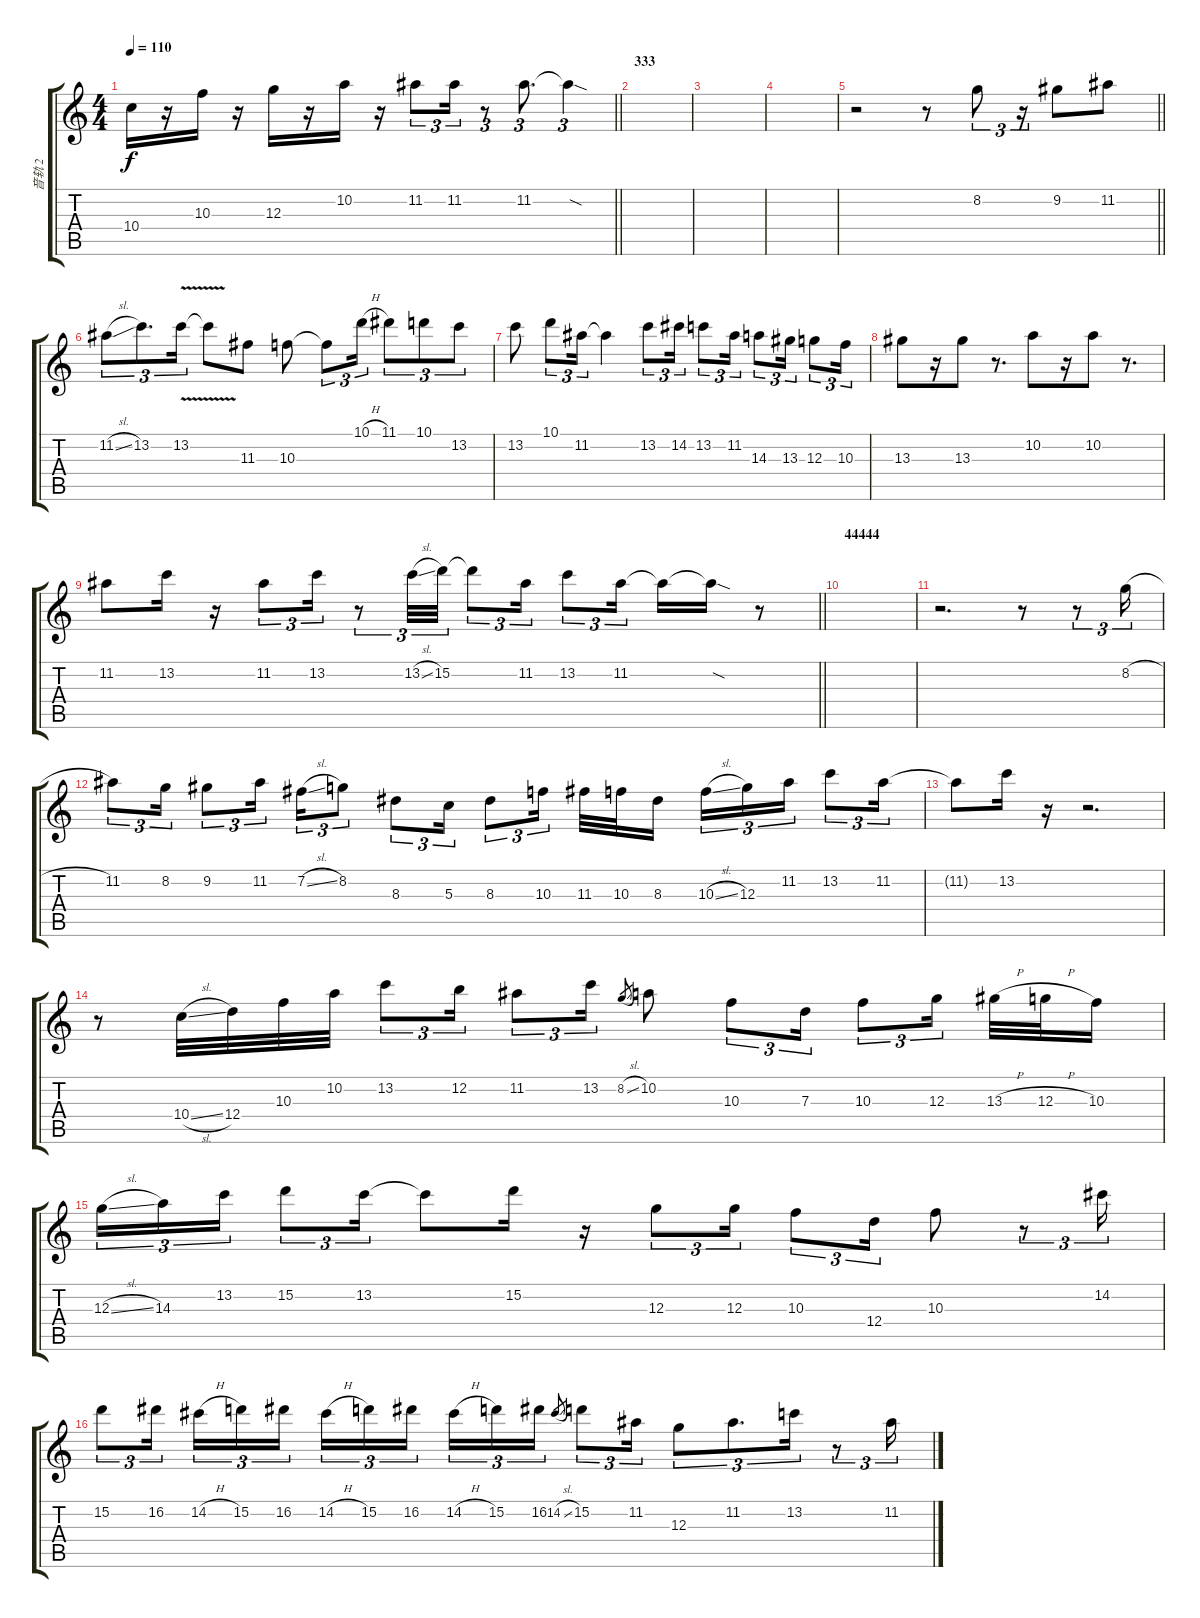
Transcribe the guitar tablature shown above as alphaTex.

\track ("音轨 2" "音轨 2") {instrument electricguitarjazz}
\staff {score tabs}
\tuning (E4 B3 G3 D3 A2 E2) {hide}
\ts (4 4)
\tempo 110
\clef g2
\barLineRight lightlight
\ks c
10.4.16{dy f} r.16 10.3.16 r.16 12.3.16 r.16 10.2.16 r.16 11.2.8{tu (3 2)} 11.2.16{tu (3 2)} r.8{tu (3 2)} 11.2.8{d tu (3 2)} 11.2{sod t}.4{tu (3 2)} |
\section ("" "333")
|
|
|
\barLineRight lightlight
r.2 r.8 8.2.8{tu (3 2)} r.16{tu (3 2)} 9.2.8 11.2.8 |
\section ("" " ")
11.2{sl}.8{tu (3 2)} 13.2.8{d tu (3 2)} 13.2{v}.16{tu (3 2)} 13.2{t}.8 11.3.8 10.3.8 10.3{t}.8{tu (3 2)} 10.1{h}.16{tu (3 2)} 11.1.8{tu (3 2)} 10.1.8{tu (3 2)} 13.2.8{tu (3 2)} |
13.2.8 10.1.8{tu (3 2)} 11.2.16{tu (3 2)} 11.2{t}.4 13.2.8{tu (3 2)} 14.2.16{tu (3 2)} 13.2.8{tu (3 2)} 11.2.16{tu (3 2)} 14.3.8{tu (3 2)} 13.3.16{tu (3 2)} 12.3.8{tu (3 2)} 10.3.16{tu (3 2)} |
13.3.8 r.16 13.3.8 r.8{d} 10.2.8 r.16 10.2.8 r.8{d} |
\barLineRight lightlight
11.2.8 13.2.16 r.16 11.2.8{tu (3 2)} 13.2.16{tu (3 2)} r.8{tu (3 2)} 13.2{sl}.32{tu (3 2)} 15.2.32{tu (3 2)} 15.2{t}.8{tu (3 2)} 11.2.16{tu (3 2)} 13.2.8{tu (3 2)} 11.2.16{tu (3 2)} 11.2{t}.16 11.2{sod t}.16 r.8 |
\section ("" "44444")
|
r.2{d} r.8 r.8{tu (3 2)} 8.2{h}.16{tu (3 2)} |
11.2.8{tu (3 2)} 8.2.16{tu (3 2)} 9.2.8{tu (3 2)} 11.2.16{tu (3 2)} 7.2{sl}.16{tu (3 2)} 8.2.8{tu (3 2)} 8.3.8{tu (3 2)} 5.3.16{tu (3 2)} 8.3.8{tu (3 2)} 10.3.16{tu (3 2) beam splitsecondary} 11.3.32 10.3.32 8.3.16 10.3{sl}.16{tu (3 2)} 12.3.16{tu (3 2)} 11.2.16{tu (3 2)} 13.2.8{tu (3 2)} 11.2.16{tu (3 2)} |
11.2{t}.8 13.2.16 r.16 r.2{d} |
r.8 10.4{sl}.32 12.4.32 10.3.32 10.2.32 13.2.8{tu (3 2)} 12.2.16{tu (3 2)} 11.2.8{tu (3 2)} 13.2.16{tu (3 2)} 8.2{sl}.8{gr} 10.2.8 10.3.8{tu (3 2)} 7.3.16{tu (3 2)} 10.3.8{tu (3 2)} 12.3.16{tu (3 2) beam splitsecondary} 13.3{h}.32 12.3{h}.32 10.3.16 |
12.3{sl}.16{tu (3 2)} 14.3.16{tu (3 2)} 13.2.16{tu (3 2)} 15.2.8{tu (3 2)} 13.2.16{tu (3 2)} 13.2{t}.8 15.2.16 r.16 12.3.8{tu (3 2)} 12.3.16{tu (3 2)} 10.3.8{tu (3 2)} 12.4.16{tu (3 2)} 10.3.8 r.8{tu (3 2)} 14.2.16{tu (3 2)} |
15.2.8{tu (3 2)} 16.2.16{tu (3 2) beam splitsecondary} 14.2{h}.16{tu (3 2)} 15.2.16{tu (3 2)} 16.2.16{tu (3 2)} 14.2{h}.16{tu (3 2)} 15.2.16{tu (3 2)} 16.2.16{tu (3 2) beam splitsecondary} 14.2{h}.16{tu (3 2)} 15.2.16{tu (3 2)} 16.2.16{tu (3 2)} 14.2{sl}.8{gr} 15.2.8{tu (3 2)} 11.2.16{tu (3 2)} 12.3.8{tu (3 2)} 11.2.8{d tu (3 2)} 13.2.16{tu (3 2)} r.8{tu (3 2)} 11.2.16{tu (3 2)}
